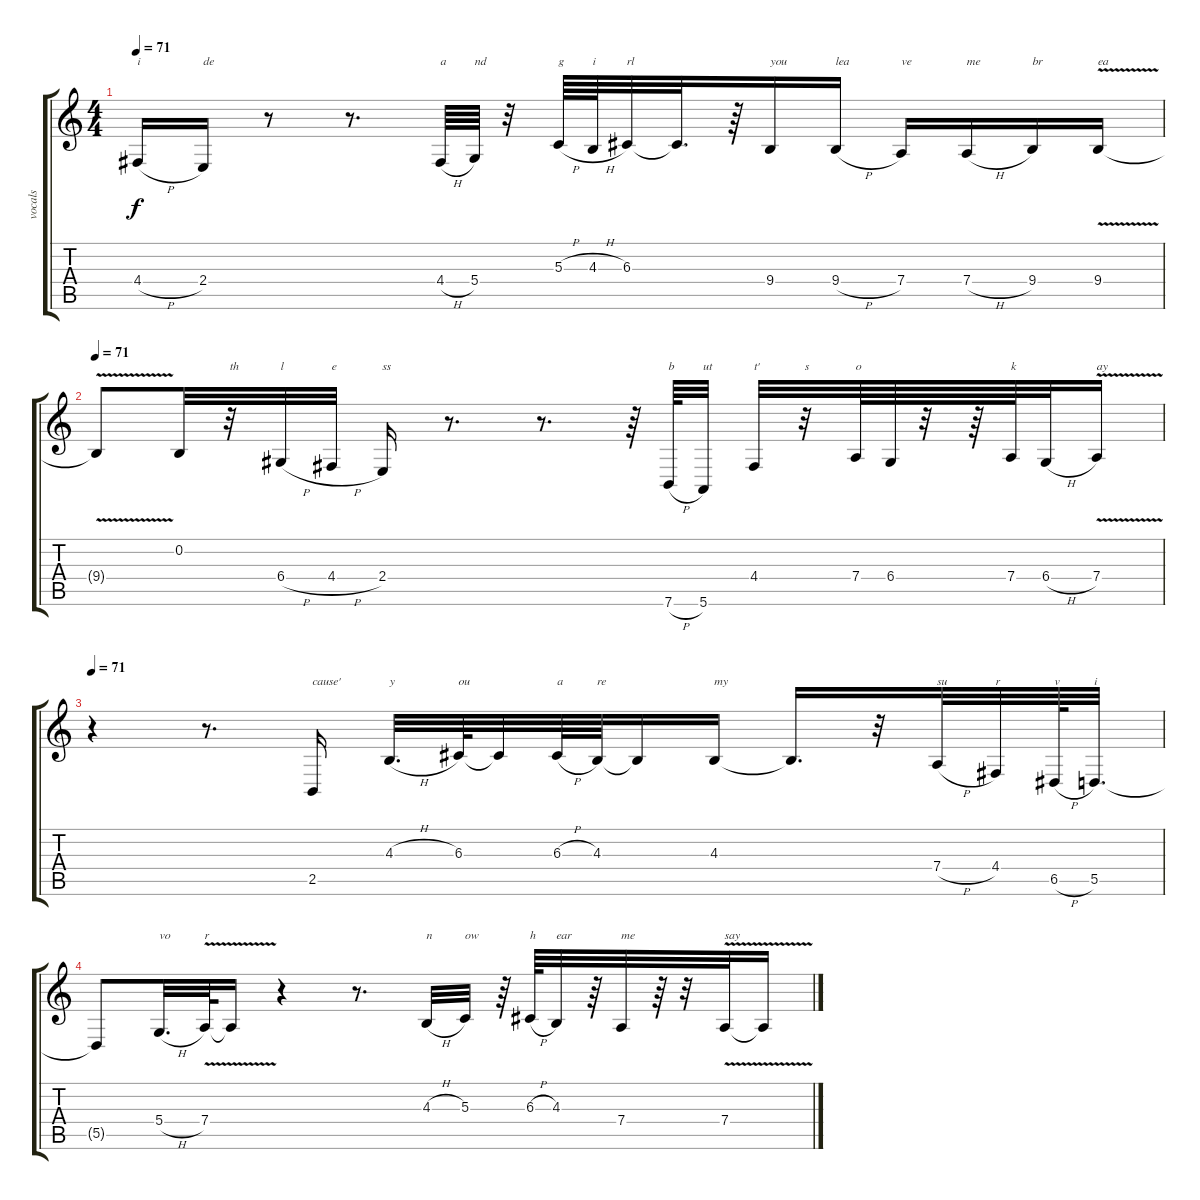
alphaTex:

\track ("vocals" "vocals") {instrument lead2sawtooth}
\staff {score tabs}
\tuning (E4 B3 G3 D3 A2 E2) {hide}
\ts (4 4)
\tempo 71
\clef g2
\ks c
4.4{h}.16{txt "i" dy f} 2.4.16{txt "de"} r.8 r.8{d} 4.4{h}.64{txt "a"} 5.4.64{txt "nd"} r.32 5.3{h}.64{txt "g"} 4.3{h}.64{txt "i"} 6.3.32{txt "rl"} 6.3{t}.32{d} r.64 9.4.16{txt "you"} 9.4{h}.16{txt "lea"} 7.4.16{txt "ve"} 7.4{h}.16{txt "me"} 9.4.16{txt "br"} 9.4{v}.16{txt "ea"} |
\tempo 71
9.4{t}.8 0.2.32 r.32{txt "th"} 6.4{h}.32{txt "l"} 4.4{h}.32{txt "e"} 2.4.16{txt "ss"} r.8{d} r.8{d} r.64 7.6{h}.64{txt "b"} 5.6.32{txt "ut"} 4.4.32{txt "t'"} r.32{txt "s"} 7.4.64{txt "o"} 6.4.64 r.32 r.64 7.4.64{txt "k"} 6.4{h}.32 7.4{v}.16{txt "ay"} |
\tempo 71
r.4 r.8{d} 2.5.16{txt "cause'"} 4.3{h}.32{d txt "y"} 6.3.64{txt "ou"} 6.3{t}.32 6.3{h}.64{txt "a"} 4.3.64{txt "re"} 4.3{t}.16 4.3.16{txt "my"} 4.3{t}.16{d} r.32 7.4{h}.32{txt "su"} 4.4.32{txt "r"} 6.5{h}.64{txt "v"} 5.5.32{d txt "i"} |
5.5{t}.8 5.4{h}.32{d txt "vo"} 7.4{v}.64{txt "r"} 7.4{t}.16 r.4 r.8{d} 4.3{h}.32{txt "n"} 5.3.32{txt "ow"} r.64 6.3{h}.64{txt "h"} 4.3.32{txt "ear"} r.64 7.4.32{txt "me"} r.64 r.32 7.4{v}.32{txt "say"} 7.4{t}.16
